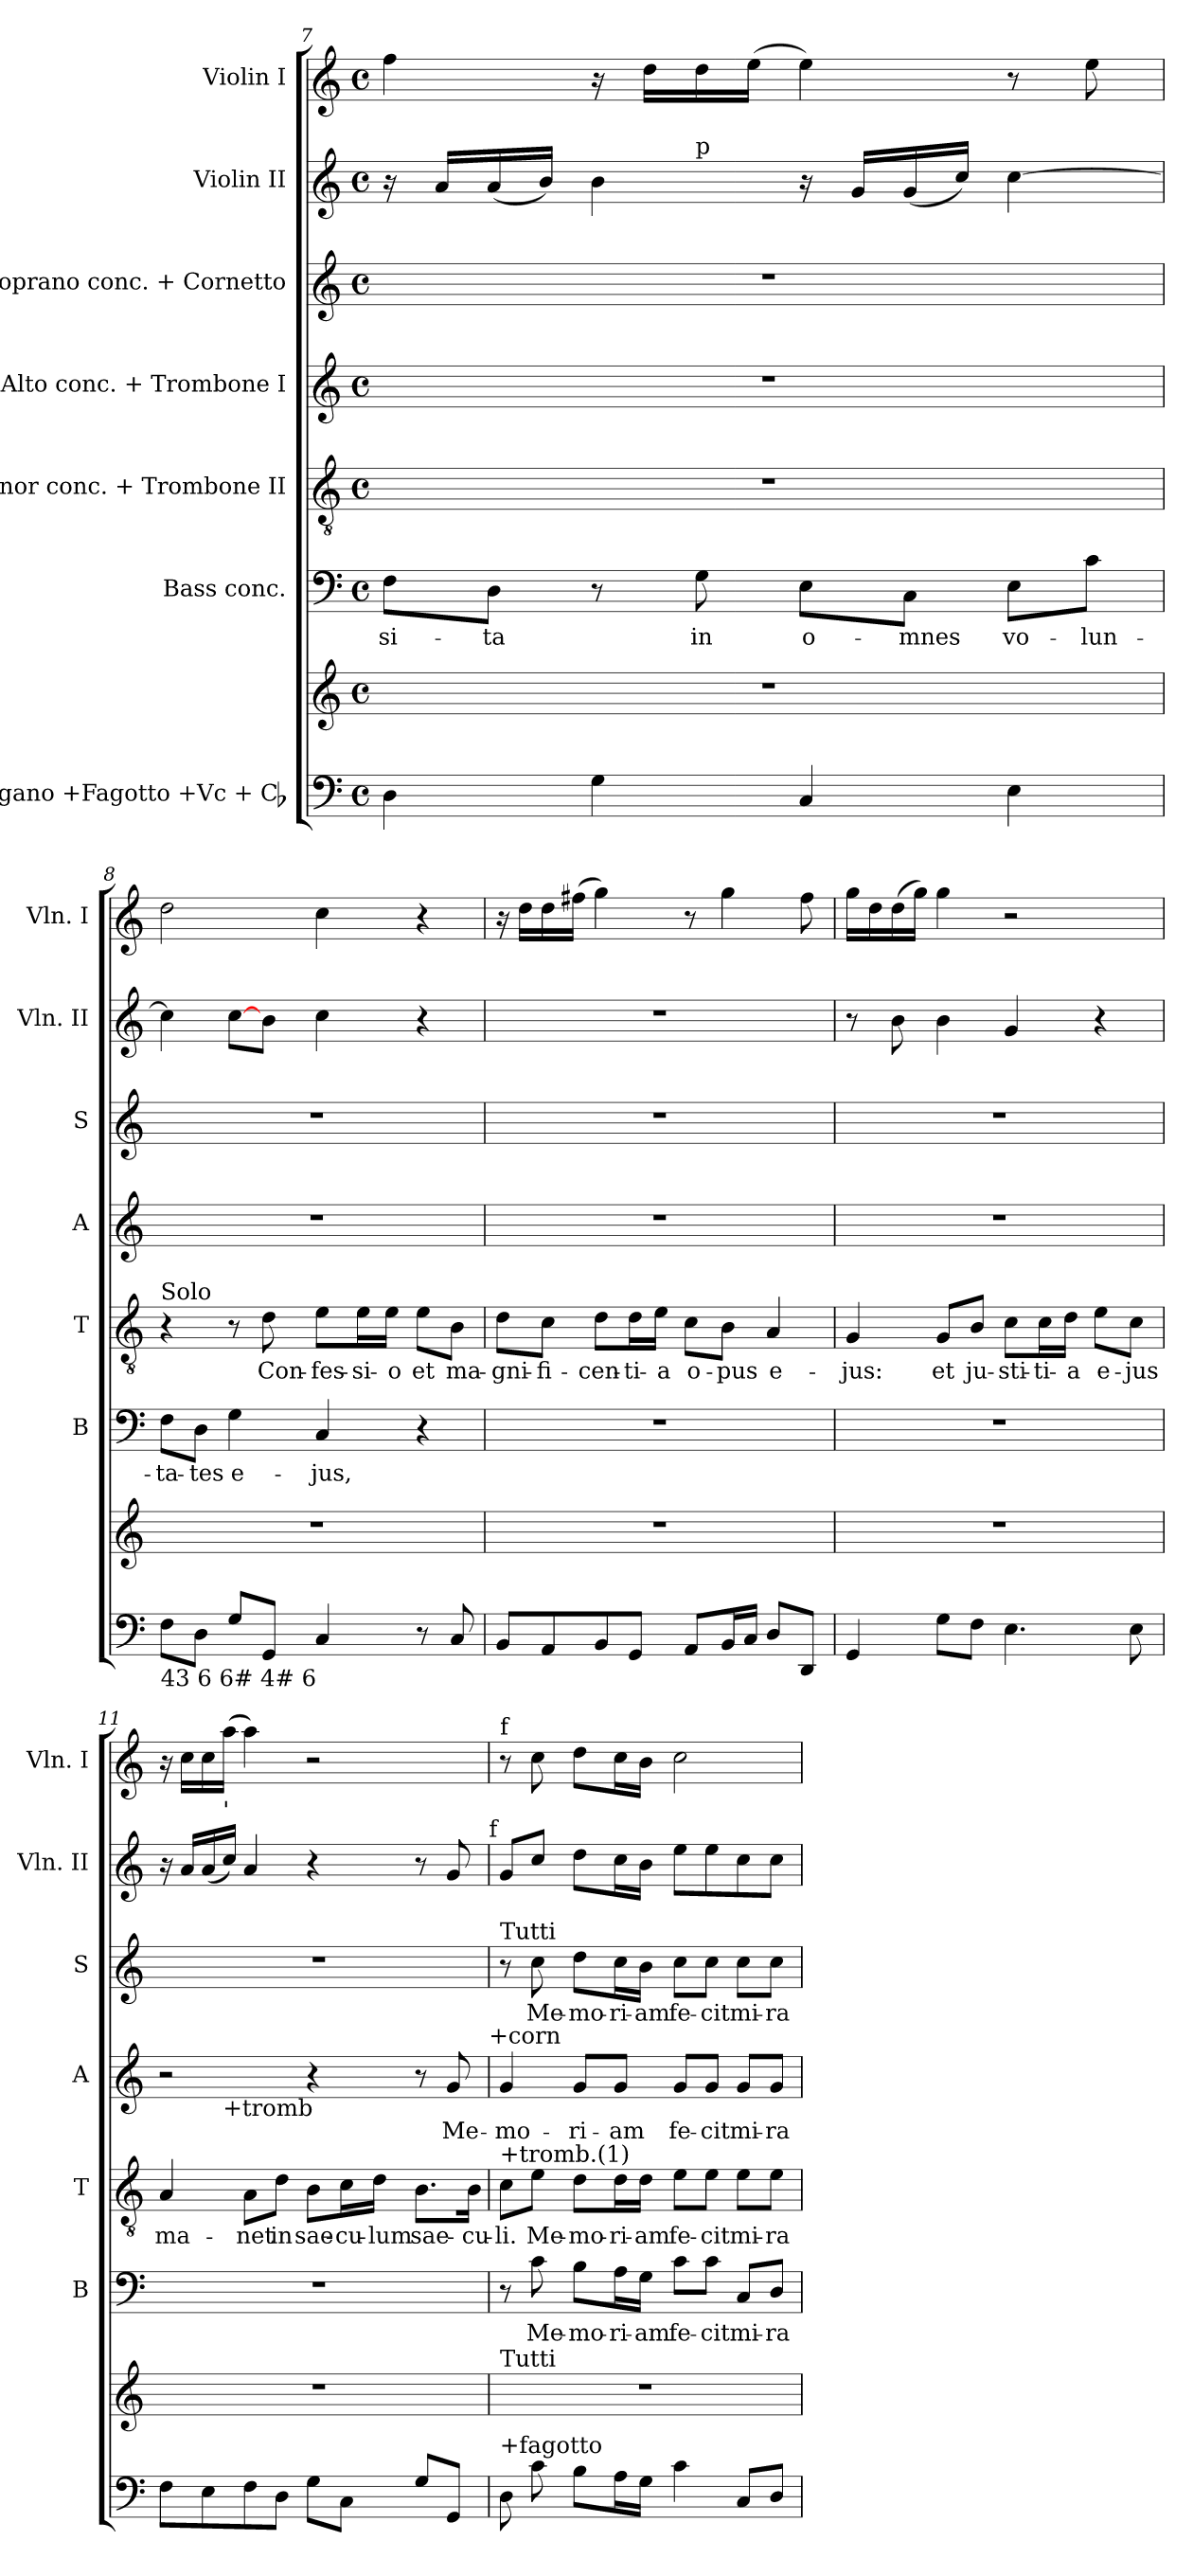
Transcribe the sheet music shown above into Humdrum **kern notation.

**kern	**kern	**kern	**text	**kern	**text	**kern	**text	**kern	**text	**kern	**kern
*part7	*part7	*part6	*part6	*part5	*part5	*part4	*part4	*part3	*part3	*part2	*part1
*staff8	*staff7	*staff6	*staff6	*staff5	*staff5	*staff4	*staff4	*staff3	*staff3	*staff2	*staff1
*I"Organo +Fagotto +Vc + Cb	*	*I"Bass conc.	*	*I"Tenor conc.  + Trombone II	*	*I"Alto conc.  + Trombone I	*	*I"Soprano conc. + Cornetto	*	*I"Violin II	*I"Violin I
*	*	*I'B	*	*I'T	*	*I'A	*	*I'S	*	*I'Vln. II	*I'Vln. I
*clefF4	*clefG2	*clefF4	*	*clefGv2	*	*clefG2	*	*clefG2	*	*clefG2	*clefG2
*k[]	*k[]	*k[]	*	*k[]	*	*k[]	*	*k[]	*	*k[]	*k[]
*C:	*C:	*C:	*	*C:	*	*C:	*	*C:	*	*C:	*C:
*M4/4	*M4/4	*M4/4	*	*M4/4	*	*M4/4	*	*M4/4	*	*M4/4	*M4/4
*met(c)	*met(c)	*met(c)	*	*met(c)	*	*met(c)	*	*met(c)	*	*met(c)	*met(c)
=7	=7	=7	=7	=7	=7	=7	=7	=7	=7	=7	=7
*	*	*	*	*	*	*	*	*	*	*^	*
4D\	1r	8F\L	-si-	1r	.	1r	.	1r	.	16r	4.ryy	4ff\
.	.	.	.	.	.	.	.	.	.	16a/LL	.	.
.	.	8D\J	-ta	.	.	.	.	.	.	(16a/	.	.
.	.	.	.	.	.	.	.	.	.	16b/JJ)	.	.
4G\	.	8r	.	.	.	.	.	.	.	4b\	.	16r
.	.	.	.	.	.	.	.	.	.	.	.	16dd\LL
!	!	!	!	!	!	!	!	!	!	!	!LO:TX:a:t=p	!
.	.	8G\	in	.	.	.	.	.	.	.	2ryy	16dd\
.	.	.	.	.	.	.	.	.	.	.	.	(16ee\JJ
4C/	.	8E\L	o-	.	.	.	.	.	.	16r	.	4ee\)
.	.	.	.	.	.	.	.	.	.	16g/LL	.	.
.	.	8C\J	-mnes	.	.	.	.	.	.	(16g/	.	.
.	.	.	.	.	.	.	.	.	.	16cc/JJ)	.	.
4E\	.	8E\L	vo-	.	.	.	.	.	.	[4cc\	.	8r
.	.	8c\J	-lun-	.	.	.	.	.	.	.	8ryy	8ee\
!!LO:PB:g=z
=8	=8	=8	=8	=8	=8	=8	=8	=8	=8	=8	=8	=8
!	!	!	!	!LO:TX:a:t=Solo	!	!	!	!	!	!	!	!
!LO:TX:b:t=43                               6    6#                        4#                                6	!	!	!	!	!	!	!	!	!	!	!	!
*	*	*	*	*	*	*	*	*	*	*v	*v	*
8F\L	1r	8F\L	-ta-	4r	.	1r	.	1r	.	4cc\]	2dd\
8D\J	.	8D\J	-tes	.	.	.	.	.	.	.	.
8G/L	.	4G\	e-	8r	.	.	.	.	.	[8cc\L	.
8GG/J	.	.	.	8d\	Con-	.	.	.	.	8b\J	.
4C/	.	4C/	-jus,	8e\L	-fes-	.	.	.	.	4cc\	4cc\
.	.	.	.	16e\L	-si-	.	.	.	.	.	.
.	.	.	.	16e\JJ	-o	.	.	.	.	.	.
8r	.	4r	.	8e\L	et	.	.	.	.	4r	4r
8C/	.	.	.	8B\J	ma-	.	.	.	.	.	.
=9	=9	=9	=9	=9	=9	=9	=9	=9	=9	=9	=9
8BB/L	1r	1r	.	8d\L	-gni-	1r	.	1r	.	1r	16r
.	.	.	.	.	.	.	.	.	.	.	16dd\LL
8AA/	.	.	.	8c\J	-fi-	.	.	.	.	.	16dd\
.	.	.	.	.	.	.	.	.	.	.	(16ff#X\JJ
8BB/	.	.	.	8d\L	-cen-	.	.	.	.	.	4gg\)
8GG/J	.	.	.	16d\L	-ti-	.	.	.	.	.	.
.	.	.	.	16e\JJ	-a	.	.	.	.	.	.
8AA/L	.	.	.	8c\L	o-	.	.	.	.	.	8r
16BB/L	.	.	.	8B\J	-pus	.	.	.	.	.	4gg\
16C/JJ	.	.	.	.	.	.	.	.	.	.	.
8D/L	.	.	.	4A/	e-	.	.	.	.	.	.
8DD/J	.	.	.	.	.	.	.	.	.	.	8ff#\
=10	=10	=10	=10	=10	=10	=10	=10	=10	=10	=10	=10
4GG/	1r	1r	.	4G/	-jus:	1r	.	1r	.	8r	16gg\LL
.	.	.	.	.	.	.	.	.	.	.	16dd\
.	.	.	.	.	.	.	.	.	.	8b\	(16dd\
.	.	.	.	.	.	.	.	.	.	.	16gg\JJ)
8G\L	.	.	.	8G/L	et	.	.	.	.	4b\	4gg\
8F\J	.	.	.	8B/J	ju-	.	.	.	.	.	.
4.E\	.	.	.	8c\L	-sti-	.	.	.	.	4g/	2r
.	.	.	.	16c\L	-ti-	.	.	.	.	.	.
.	.	.	.	16d\JJ	-a	.	.	.	.	.	.
.	.	.	.	8e\L	e-	.	.	.	.	4r	.
8E\	.	.	.	8c\J	-jus	.	.	.	.	.	.
=11	=11	=11	=11	=11	=11	=11	=11	=11	=11	=11	=11
*	*	*	*	*	*	*^	*	*	*	*	*
8F\L	1r	1r	.	4A/	ma-	2r	8.ryy	.	1r	.	16r	16r
.	.	.	.	.	.	.	.	.	.	.	16a/LL	16cc\LL
8E\	.	.	.	.	.	.	.	.	.	.	(16a/	16cc\
!	!	!	!	!	!	!	!	!	!	!	!LO:TX:a:t='	!
!	!	!	!	!	!	!	!LO:TX:b:t=+tromb	!	!	!	!	!
.	.	.	.	.	.	.	2ryy	.	.	.	16cc/JJ)	(16aa\JJ
8F\	.	.	.	8A\L	-net	.	.	.	.	.	4a/	4aa\)
8D\J	.	.	.	8d\J	in	.	.	.	.	.	.	.
8G\L	.	.	.	8B\L	sae-	4r	.	.	.	.	4r	2r
8C\J	.	.	.	16c\L	-cu-	.	.	.	.	.	.	.
.	.	.	.	16d\JJ	-lum	.	4ryy	.	.	.	.	.
8G/L	.	.	.	8.B\L	sae-	8r	.	.	.	.	8r	.
8GG/J	.	.	.	.	.	8g/	.	Me-	.	.	8g/	.
.	.	.	.	16B\Jk	-cu-	.	16ryy	.	.	.	.	.
!	!	!	!	!	!	!	!	!	!	!	!LO:TX:a:t=f	!
!	!	!	!	!	!	!LO:TX:a:t=+corn	!	!	!	!	!	!
!!LO:LB:g=z
=12	=12	=12	=12	=12	=12	=12	=12	=12	=12	=12	=12	=12
!	!	!	!	!	!	!	!	!	!	!	!	!LO:TX:a:t=f
!	!	!	!	!	!	!	!	!	!LO:TX:a:t=Tutti	!	!	!
!	!	!	!	!LO:TX:a:t=+tromb.(1)	!	!	!	!	!	!	!	!
!	!LO:TX:a:t=Tutti	!	!	!	!	!	!	!	!	!	!	!
!LO:TX:a:t=+fagotto	!	!	!	!	!	!	!	!	!	!	!	!
*	*	*	*	*	*	*v	*v	*	*	*	*	*
8D\	1r	8r	.	8c\L	-li.	4g/	-mo-	8r	.	8g/L	8r
8c\	.	8c\	Me-	8e\J	Me-	.	.	8cc\	Me-	8cc/J	8cc\
8B\L	.	8B\L	-mo-	8d\L	-mo-	8g/L	-ri-	8dd\L	-mo-	8dd\L	8dd\L
16A\L	.	16A\L	-ri-	16d\L	-ri-	8g/J	-am	16cc\L	-ri-	16cc\L	16cc\L
16G\JJ	.	16G\JJ	-am	16d\JJ	-am	.	.	16b\JJ	-am	16b\JJ	16b\JJ
4c\	.	8c\L	fe-	8e\L	fe-	8g/L	fe-	8cc\L	fe-	8ee\L	2cc\
.	.	8c\J	-cit	8e\J	-cit	8g/J	-cit	8cc\J	-cit	8ee\	.
8C/L	.	8C/L	mi-	8e\L	mi-	8g/L	mi-	8cc\L	mi-	8cc\	.
8D/J	.	8D/J	-ra-	8e\J	-ra-	8g/J	-ra-	8cc\J	-ra-	8cc\J	.
=	=	=	=	=	=	=	=	=	=	=	=
*-	*-	*-	*-	*-	*-	*-	*-	*-	*-	*-	*-
